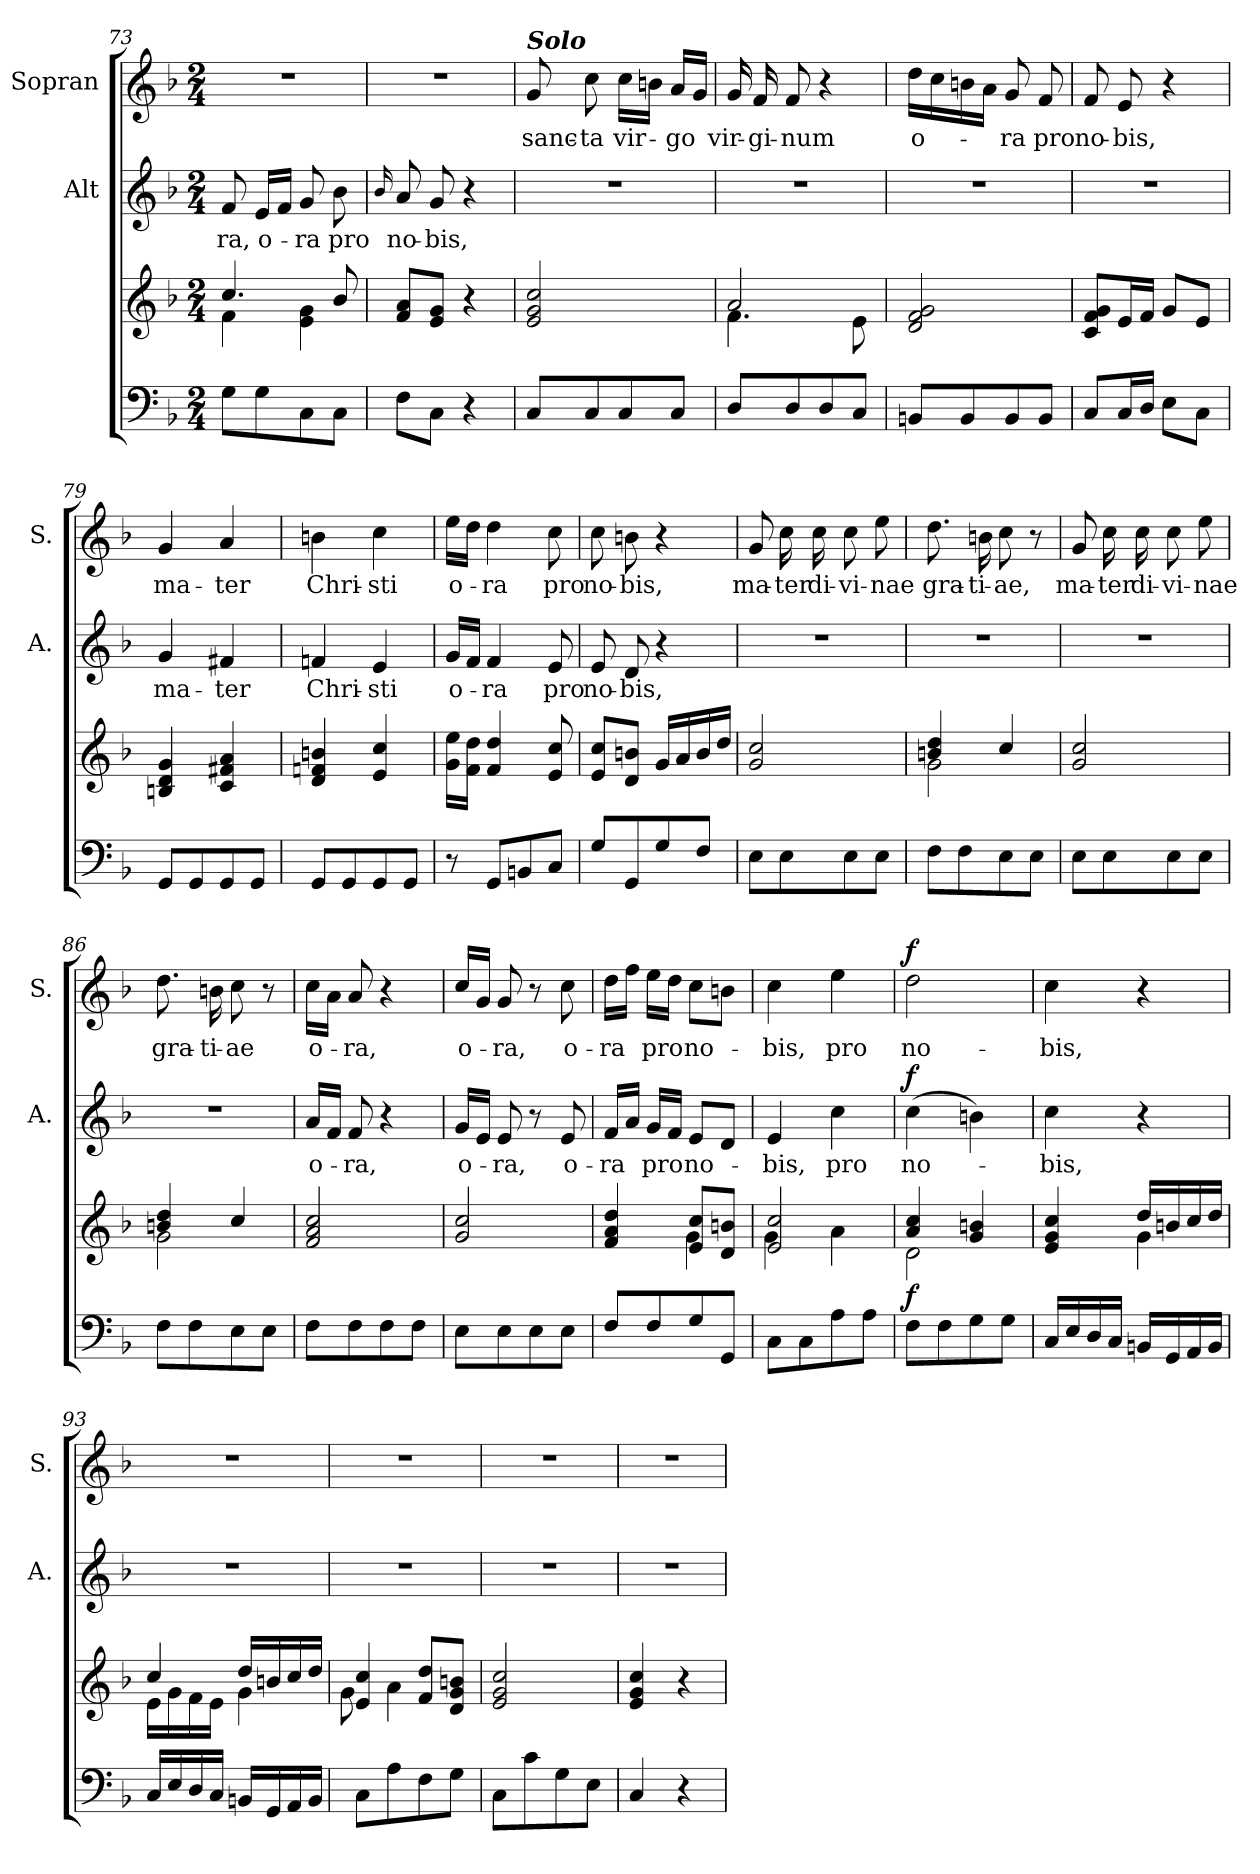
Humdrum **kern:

**kern	**kern	**dynam	**kern	**text	**dynam	**kern	**text	**dynam
*part3	*part3	*part3	*part2	*part2	*part2	*part1	*part1	*part1
*staff4	*staff3	*staff3/4	*staff2	*staff2	*staff2	*staff1	*staff1	*staff1
*	*	*	*I"Alt	*	*	*I"Sopran	*	*
*	*	*	*I'A.	*	*	*I'S.	*	*
!!LO:LB:g=z
*clefF4	*clefG2	*	*clefG2	*	*	*clefG2	*	*
*k[b-]	*k[b-]	*	*k[b-]	*	*	*k[b-]	*	*
*F:	*F:	*	*F:	*	*	*F:	*	*
*M2/4	*M2/4	*	*M2/4	*	*	*M2/4	*	*
=73	=73	=73	=73	=73	=73	=73	=73	=73
*	*^	*	*	*	*	*	*	*
!	!	!	!	!	!LO:LY:b	!	!	!	!
8G\L	4.cc/	4f\	.	8f/	-ra,	.	2r	.	.
!	!	!	!	!	!LO:LY:b	!	!	!	!
8G\	.	.	.	16e/LL	o-	.	.	.	.
.	.	.	.	16f/JJ	.	.	.	.	.
!	!	!	!	!	!LO:LY:b	!	!	!	!
8C\	.	4e\ 4g\	.	8g/	-ra	.	.	.	.
!	!	!	!	!	!LO:LY:b	!	!	!	!
8C\J	8b-/	.	.	8b-\	pro	.	.	.	.
*	*v	*v	*	*	*	*	*	*	*
=74	=74	=74	=74	=74	=74	=74	=74	=74
.	.	.	16qqb-/	.	.	.	.	.
!	!	!	!	!LO:LY:b	!	!	!	!
8F\L	8f/ 8a/L	.	8a/	no-	.	2r	.	.
!	!	!	!	!LO:LY:b	!	!	!	!
8C\J	8e/ 8g/J	.	8g/	-bis,	.	.	.	.
4r	4r	.	4r	.	.	.	.	.
=75	=75	=75	=75	=75	=75	=75	=75	=75
!	!	!	!	!	!	!LO:TX:a:Bi:t=Solo	!	!
!	!	!	!	!	!	!	!LO:LY:b	!
8C/L	2e/ 2g/ 2cc/	.	2r	.	.	8g/	sanc-	.
!	!	!	!	!	!	!	!LO:LY:b	!
8C/	.	.	.	.	.	8cc\	-ta	.
!	!	!	!	!	!	!	!LO:LY:b	!
8C/	.	.	.	.	.	16cc\LL	vir-	.
.	.	.	.	.	.	16bn\JJ	.	.
!	!	!	!	!	!	!	!LO:LY:b	!
8C/J	.	.	.	.	.	16a/LL	-go	.
.	.	.	.	.	.	16g/JJ	.	.
=76	=76	=76	=76	=76	=76	=76	=76	=76
*	*^	*	*	*	*	*	*	*
!	!	!	!	!	!	!	!	!LO:LY:b	!
8D/L	2a/	4.f\	.	2r	.	.	16g/	vir-	.
!	!	!	!	!	!	!	!	!LO:LY:b	!
.	.	.	.	.	.	.	16f/	-gi-	.
!	!	!	!	!	!	!	!	!LO:LY:b	!
8D/	.	.	.	.	.	.	8f/	-num	.
8D/	.	.	.	.	.	.	4r	.	.
8C/J	.	8e\	.	.	.	.	.	.	.
=77	=77	=77	=77	=77	=77	=77	=77	=77	=77
!	!	!	!	!	!	!	!	!LO:LY:b	!
*	*v	*v	*	*	*	*	*	*	*
8BBn/L	2d/ 2f/ 2g/	.	2r	.	.	16dd\LL	o-	.
.	.	.	.	.	.	16cc\	.	.
8BB/	.	.	.	.	.	16bn\	.	.
.	.	.	.	.	.	16a\JJ	.	.
!	!	!	!	!	!	!	!LO:LY:b	!
8BB/	.	.	.	.	.	8g/	-ra	.
!	!	!	!	!	!	!	!LO:LY:b	!
8BB/J	.	.	.	.	.	8f/	pro	.
!!LO:LB:g=z
=78	=78	=78	=78	=78	=78	=78	=78	=78
!	!	!	!	!	!	!	!LO:LY:b	!
8C/L	8c/ 8f/ 8g/L	.	2r	.	.	8f/	no-	.
!	!	!	!	!	!	!	!LO:LY:b	!
16C/L	16e/L	.	.	.	.	8e/	-bis,	.
16D/JJ	16f/JJ	.	.	.	.	.	.	.
8E\L	8g/L	.	.	.	.	4r	.	.
8C\J	8e/J	.	.	.	.	.	.	.
=79	=79	=79	=79	=79	=79	=79	=79	=79
!	!	!	!	!LO:LY:b	!	!	!LO:LY:b	!
8GG/L	4Bn/ 4d/ 4g/	.	4g/	ma-	.	4g/	ma-	.
8GG/	.	.	.	.	.	.	.	.
!	!	!	!	!LO:LY:b	!	!	!LO:LY:b	!
8GG/	4c/ 4f#X/ 4a/	.	4f#X/	-ter	.	4a/	-ter	.
8GG/J	.	.	.	.	.	.	.	.
=80	=80	=80	=80	=80	=80	=80	=80	=80
!	!	!	!	!LO:LY:b	!	!	!LO:LY:b	!
8GG/L	4d/ 4fn/ 4bn/	.	4fn/	Chri-	.	4bn\	Chri-	.
8GG/	.	.	.	.	.	.	.	.
!	!	!	!	!LO:LY:b	!	!	!LO:LY:b	!
8GG/	4e/ 4cc/	.	4e/	-sti	.	4cc\	-sti	.
8GG/J	.	.	.	.	.	.	.	.
=81	=81	=81	=81	=81	=81	=81	=81	=81
!	!	!	!	!LO:LY:b	!	!	!LO:LY:b	!
8r	16g\ 16ee\LL	.	16g/LL	o-	.	16ee\LL	o-	.
.	16f\ 16dd\JJ	.	16f/JJ	.	.	16dd\JJ	.	.
!	!	!	!	!LO:LY:b	!	!	!LO:LY:b	!
8GG/L	4f/ 4dd/	.	4f/	-ra	.	4dd\	-ra	.
8BBn/	.	.	.	.	.	.	.	.
!	!	!	!	!LO:LY:b	!	!	!LO:LY:b	!
8C/J	8e/ 8cc/	.	8e/	pro	.	8cc\	pro	.
=82	=82	=82	=82	=82	=82	=82	=82	=82
!	!	!	!	!LO:LY:b	!	!	!LO:LY:b	!
8G/L	8e/ 8cc/L	.	8e/	no-	.	8cc\	no-	.
!	!	!	!	!LO:LY:b	!	!	!LO:LY:b	!
8GG/	8d/ 8bn/J	.	8d/	-bis,	.	8bn\	-bis,	.
8G/	16g/LL	.	4r	.	.	4r	.	.
.	16a/	.	.	.	.	.	.	.
8F/J	16b/	.	.	.	.	.	.	.
.	16dd/JJ	.	.	.	.	.	.	.
=83	=83	=83	=83	=83	=83	=83	=83	=83
!	!	!	!	!	!	!	!LO:LY:b	!
8E\L	2g/ 2cc/	.	2r	.	.	8g/	ma-	.
!	!	!	!	!	!	!	!LO:LY:b	!
8E\	.	.	.	.	.	16cc\	-ter	.
!	!	!	!	!	!	!	!LO:LY:b	!
.	.	.	.	.	.	16cc\	di-	.
!	!	!	!	!	!	!	!LO:LY:b	!
8E\	.	.	.	.	.	8cc\	-vi-	.
!	!	!	!	!	!	!	!LO:LY:b	!
8E\J	.	.	.	.	.	8ee\	-nae	.
!!LO:PB:g=z
=84	=84	=84	=84	=84	=84	=84	=84	=84
*	*^	*	*	*	*	*	*	*
!	!	!	!	!	!	!	!	!LO:LY:b	!
8F\L	4bn/ 4dd/	2g\	.	2r	.	.	8.dd\	gra-	.
8F\	.	.	.	.	.	.	.	.	.
!	!	!	!	!	!	!	!	!LO:LY:b	!
.	.	.	.	.	.	.	16bn\	-ti-	.
!	!	!	!	!	!	!	!	!LO:LY:b	!
8E\	4cc/	.	.	.	.	.	8cc\	-ae,	.
8E\J	.	.	.	.	.	.	8r	.	.
*	*v	*v	*	*	*	*	*	*	*
=85	=85	=85	=85	=85	=85	=85	=85	=85
!	!	!	!	!	!	!	!LO:LY:b	!
8E\L	2g/ 2cc/	.	2r	.	.	8g/	ma-	.
!	!	!	!	!	!	!	!LO:LY:b	!
8E\	.	.	.	.	.	16cc\	-ter	.
!	!	!	!	!	!	!	!LO:LY:b	!
.	.	.	.	.	.	16cc\	di-	.
!	!	!	!	!	!	!	!LO:LY:b	!
8E\	.	.	.	.	.	8cc\	-vi-	.
!	!	!	!	!	!	!	!LO:LY:b	!
8E\J	.	.	.	.	.	8ee\	-nae	.
=86	=86	=86	=86	=86	=86	=86	=86	=86
*	*^	*	*	*	*	*	*	*
!	!	!	!	!	!	!	!	!LO:LY:b	!
8F\L	4bn/ 4dd/	2g\	.	2r	.	.	8.dd\	gra-	.
8F\	.	.	.	.	.	.	.	.	.
!	!	!	!	!	!	!	!	!LO:LY:b	!
.	.	.	.	.	.	.	16bn\	-ti-	.
!	!	!	!	!	!	!	!	!LO:LY:b	!
8E\	4cc/	.	.	.	.	.	8cc\	-ae	.
8E\J	.	.	.	.	.	.	8r	.	.
*	*v	*v	*	*	*	*	*	*	*
=87	=87	=87	=87	=87	=87	=87	=87	=87
!	!	!	!	!LO:LY:b	!	!	!LO:LY:b	!
8F\L	2f/ 2a/ 2cc/	.	16a/LL	o-	.	16cc\LL	o-	.
.	.	.	16f/JJ	.	.	16a\JJ	.	.
!	!	!	!	!LO:LY:b	!	!	!LO:LY:b	!
8F\	.	.	8f/	-ra,	.	8a/	-ra,	.
8F\	.	.	4r	.	.	4r	.	.
8F\J	.	.	.	.	.	.	.	.
=88	=88	=88	=88	=88	=88	=88	=88	=88
!	!	!	!	!LO:LY:b	!	!	!LO:LY:b	!
8E\L	2g/ 2cc/	.	16g/LL	o-	.	16cc/LL	o-	.
.	.	.	16e/JJ	.	.	16g/JJ	.	.
!	!	!	!	!LO:LY:b	!	!	!LO:LY:b	!
8E\	.	.	8e/	-ra,	.	8g/	-ra,	.
8E\	.	.	8r	.	.	8r	.	.
!	!	!	!	!LO:LY:b	!	!	!LO:LY:b	!
8E\J	.	.	8e/	o-	.	8cc\	o-	.
=89	=89	=89	=89	=89	=89	=89	=89	=89
*	*^	*	*	*	*	*	*	*
!	!	!	!	!	!LO:LY:b	!	!	!LO:LY:b	!
8F/L	4f/ 4a/ 4dd/	4ryy	.	16f/LL	-ra	.	16dd\LL	-ra	.
.	.	.	.	16a/JJ	.	.	16ff\JJ	.	.
!	!	!	!	!	!LO:LY:b	!	!	!LO:LY:b	!
8F/	.	.	.	16g/LL	pro	.	16ee\LL	pro	.
.	.	.	.	16f/JJ	.	.	16dd\JJ	.	.
!	!	!	!	!	!LO:LY:b	!	!	!LO:LY:b	!
8G/	8e/ 8cc/L	4g\	.	8e/L	no-	.	8cc\L	no-	.
8GG/J	8d/ 8bn/J	.	.	8d/J	.	.	8bn\J	.	.
!!LO:LB:g=z
=90	=90	=90	=90	=90	=90	=90	=90	=90	=90
!	!	!	!	!	!LO:LY:b	!	!	!LO:LY:b	!
8C\L	2e/ 2cc/	4g\	.	4e/	-bis,	.	4cc\	-bis,	.
8C\	.	.	.	.	.	.	.	.	.
!	!	!	!	!	!LO:LY:b	!	!	!LO:LY:b	!
8A\	.	4a\	.	4cc\	pro	.	4ee\	pro	.
8A\J	.	.	.	.	.	.	.	.	.
=91	=91	=91	=91	=91	=91	=91	=91	=91	=91
!	!	!	!LO:DY:a=2	!	!LO:LY:b	!LO:DY:a	!	!LO:LY:b	!LO:DY:a
8F\L	4a/ 4cc/	2d\	f	(>4cc\	no-	f	2dd\	no-	f
8F\	.	.	.	.	.	.	.	.	.
8G\	4g/ 4bn/	.	.	4bn\)	.	.	.	.	.
8G\J	.	.	.	.	.	.	.	.	.
=92	=92	=92	=92	=92	=92	=92	=92	=92	=92
!	!	!	!	!	!LO:LY:b	!	!	!LO:LY:b	!
16C/LL	4e/ 4g/ 4cc/	4ryy	.	4cc\	-bis,	.	4cc\	-bis,	.
16E/	.	.	.	.	.	.	.	.	.
16D/	.	.	.	.	.	.	.	.	.
16C/JJ	.	.	.	.	.	.	.	.	.
16BBn/LL	16dd/LL	4g\	.	4r	.	.	4r	.	.
16GG/	16bn/	.	.	.	.	.	.	.	.
16AA/	16cc/	.	.	.	.	.	.	.	.
16BB/JJ	16dd/JJ	.	.	.	.	.	.	.	.
=93	=93	=93	=93	=93	=93	=93	=93	=93	=93
16C/LL	4cc/	16e\LL	.	2r	.	.	2r	.	.
16E/	.	16g\	.	.	.	.	.	.	.
16D/	.	16f\	.	.	.	.	.	.	.
16C/JJ	.	16e\JJ	.	.	.	.	.	.	.
16BBn/LL	16dd/LL	4g\	.	.	.	.	.	.	.
16GG/	16bn/	.	.	.	.	.	.	.	.
16AA/	16cc/	.	.	.	.	.	.	.	.
16BB/JJ	16dd/JJ	.	.	.	.	.	.	.	.
=94	=94	=94	=94	=94	=94	=94	=94	=94	=94
8C\L	4e/ 4cc/	8g\	.	2r	.	.	2r	.	.
8A\	.	4a\	.	.	.	.	.	.	.
8F\	8f/ 8dd/L	.	.	.	.	.	.	.	.
8G\J	8d/ 8g/ 8bn/J	8ryy	.	.	.	.	.	.	.
*	*v	*v	*	*	*	*	*	*	*
=95	=95	=95	=95	=95	=95	=95	=95	=95
8C\L	2e/ 2g/ 2cc/	.	2r	.	.	2r	.	.
8c\	.	.	.	.	.	.	.	.
8G\	.	.	.	.	.	.	.	.
8E\J	.	.	.	.	.	.	.	.
=96	=96	=96	=96	=96	=96	=96	=96	=96
4C/	4e/ 4g/ 4cc/	.	2r	.	.	2r	.	.
4r	4r	.	.	.	.	.	.	.
=	=	=	=	=	=	=	=	=
*-	*-	*-	*-	*-	*-	*-	*-	*-
